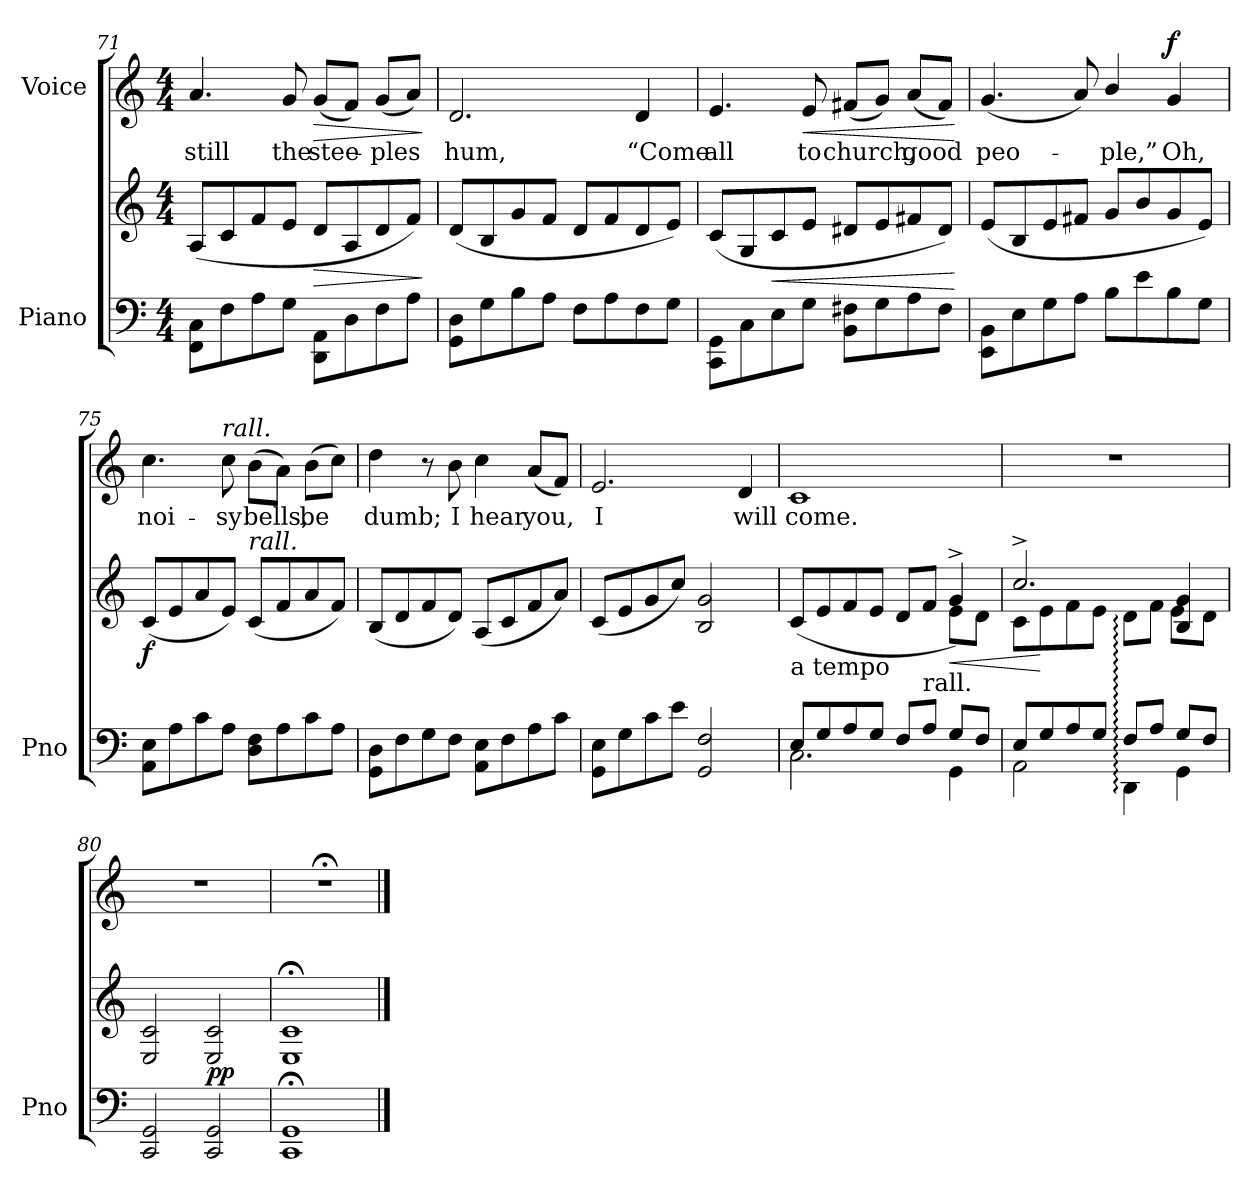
**kern	**kern	**dynam	**kern	**text	**dynam
*part2	*part2	*part2	*part1	*part1	*part1
*staff3	*staff2	*staff2/3	*staff1	*staff1	*staff1
*I"Piano	*	*	*I"Voice	*	*
*I'Pno	*	*	*	*	*
*clefF4	*clefG2	*	*clefG2	*	*
*k[]	*k[]	*	*k[]	*	*
*M4/4	*M4/4	*	*M4/4	*	*
=71	=71	=71	=71	=71	=71
8FF\ 8C\L	(8A/L	.	4.a/	still	.
8F\	8c/	.	.	.	.
8A\	8f/	.	.	.	.
8G\J	8e/J	.	8g/	the	.
!	!	!LO:HP:b	!	!	!LO:HP:b
8DD\ 8AA\L	8d/L	>	(8g/L	stee-	>
8D\	8A/	.	8f/J)	.	.
8F\	8d/	.	(8g/L	-ples	.
8A\J	8f/J)	.	8a/J)	.	.
.	.	]	.	.	]
=72	=72	=72	=72	=72	=72
8GG\ 8D\L	(8d/L	.	2.d/	hum,	.
8G\	8B/	.	.	.	.
8B\	8g/	.	.	.	.
8A\J	8f/J	.	.	.	.
8F\L	8d/L	.	.	.	.
8A\	8f/	.	.	.	.
8F\	8d/	.	4d/	“Come	.
8G\J	8e/J)	.	.	.	.
=73	=73	=73	=73	=73	=73
8CC\ 8GG\L	(8c/L	.	4.e/	all	.
8C\	8G/	.	.	.	.
!	!	!LO:HP:b	!	!	!
8E\	8c/	<	.	.	.
!	!	!	!	!	!LO:HP:b
8G\J	8e/J	.	8e/	to	<
8BB\ 8F#X\L	8d#X/L	.	(8f#X/L	church,	.
8G\	8e/	.	8g/J)	.	.
8A\	8f#X/	.	(8a/L	good	.
8F#\J	8d#/J)	.	8f#/J)	.	.
.	.	[	.	.	[
=74	=74	=74	=74	=74	=74
8EE\ 8BB\L	(8e/L	.	(4.g/	peo-	.
8E\	8B/	.	.	.	.
8G\	8e/	.	.	.	.
8A\J	8f#X/J	.	8a/)	.	.
8B\L	8g/L	.	4b/	-ple,”_	.
8e\	8b/	.	.	.	.
!	!	!	!	!	!LO:DY:a
8B\	8g/	.	4g/	Oh,	f
8G\J	8e/J)	.	.	.	.
=75	=75	=75	=75	=75	=75
!	!	!LO:DY:b	!	!	!
8AA\ 8E\L	(8c/L	f	4.cc\	noi-	.
8A\	8e/	.	.	.	.
8c\	8a/	.	.	.	.
!	!	!	!LO:TX:i:t=rall.	!	!
8A\J	8e/J)	.	8cc\	-sy	.
!	!LO:TX:i:t=rall.	!	!	!	!
8D\ 8F\L	(8c/L	.	(8b\L	bells,	.
8A\	8f/	.	8a\J)	.	.
8c\	8a/	.	(8b\L	be	.
8A\J	8f/J)	.	8cc\J)	.	.
=76	=76	=76	=76	=76	=76
8GG\ 8D\L	(8B/L	.	4dd\	dumb;	.
8F\	8d/	.	.	.	.
8G\	8f/	.	8r	.	.
8F\J	8d/J)	.	8b\	I	.
8AA\ 8E\L	(8A/L	.	4cc\	hear	.
8F\	8c/	.	.	.	.
8A\	8f/	.	(8a/L	you,	.
8c\J	8a/J)	.	8f/J)	.	.
=77	=77	=77	=77	=77	=77
8GG\ 8E\L	(8c/L	.	2.e/	I	.
8G\	8e/	.	.	.	.
8c\	8g/	.	.	.	.
8e\J	8cc/J)	.	.	.	.
2GG/ 2F/	2B/ 2g/	.	.	.	.
.	.	.	4d/	will	.
=78	=78	=78	=78	=78	=78
*^	*^	*	*	*	*
!	!	!LO:TX:b:t=a tempo	!	!	!	!	!
8E/L	2.C\	(>8c/L	2.ryy	.	1c	come.	.
8G/	.	8e/	.	.	.	.	.
8A/	.	8f/	.	.	.	.	.
8G/J	.	8e/J	.	.	.	.	.
8F/L	.	8d/L	.	.	.	.	.
!	!	!LO:TX:b:t=rall.	!	!	!	!	!
8A/J	.	8f/J	.	.	.	.	.
!	!	!	!	!LO:HP:b	!	!	!
8G/L	4GG\	4g^/)	8e\L	<	.	.	.
8F/J	.	.	8d\J	.	.	.	.
=79	=79	=79	=79	=79	=79	=79	=79
8E/L	2AA\	2.cc^/	8c\L	.	1r	.	.
8G/	.	.	8e\	[	.	.	.
8A/	.	.	8f\	.	.	.	.
8G/J	.	.	8e\J	.	.	.	.
4DD::\	8F::/L	.	8d::\L	.	.	.	.
.	8A/J	.	8f\J	.	.	.	.
8G::/L	4GG\	4B/ 4g/	8e\L	.	.	.	.
8F/J	.	.	8d\J	.	.	.	.
*v	*v	*	*	*	*	*	*
*	*v	*v	*	*	*	*
=80	=80	=80	=80	=80	=80
2CC/ 2GG/	2E/ 2c/	.	1r	.	.
!	!	!LO:DY:b	!	!	!
2CC/ 2GG/	2E/ 2c/	pp	.	.	.
=81	=81	=81	=81	=81	=81
1CC;< 1GG;<	1E;< 1c;<	.	1r;<	.	.
==	==	==	==	==	==
*-	*-	*-	*-	*-	*-
